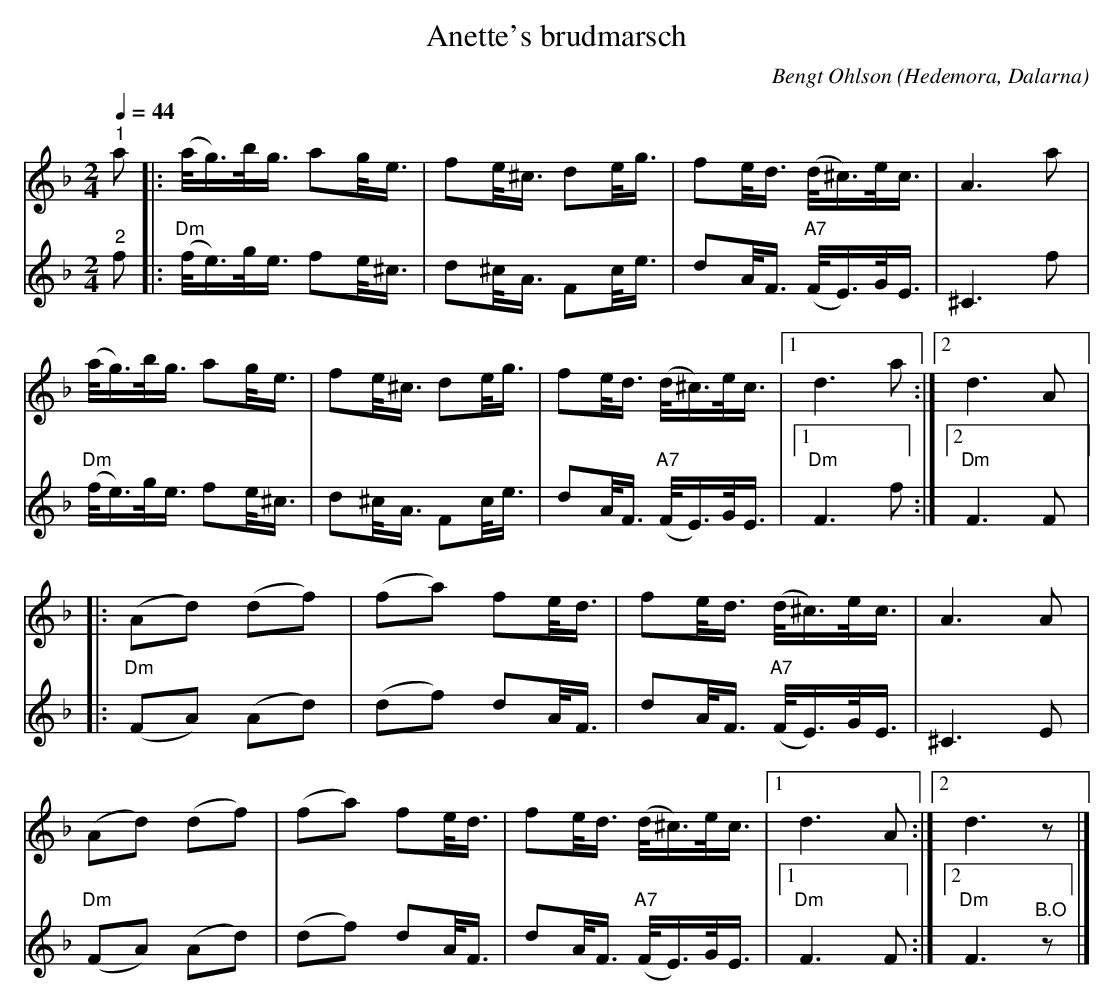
X:1
T:Anette's brudmarsch
C:Bengt Ohlson
O:Hedemora, Dalarna
L:1/16
Q:1/4=44
M:2/4
K:Dm
V:1
"^1" a2 |: (a<g)b<g a2g<e | f2e<^c d2e<g | f2e<d (d<^c)e<c | A6 a2 |
(a<g)b<g a2g<e | f2e<^c d2e<g | f2e<d (d<^c)e<c |1 d6 a2 :|2 d6 A2 |:
(A2d2) (d2f2) | (f2a2) f2e<d | f2e<d (d<^c)e<c | A6 A2 |
(A2d2) (d2f2) | (f2a2) f2e<d | f2e<d (d<^c)e<c |1 d6 A2 :|2 d6 z2 |]
V:2
"^2" f2 |:"Dm" (f<e)g<e f2e<^c | d2^c<A F2c<e | d2A<F "A7"(F<E)G<E | ^C6 f2 |
"Dm" (f<e)g<e f2e<^c | d2^c<A F2c<e | d2A<F "A7"(F<E)G<E |1 "Dm"F6 f2 :|2 "Dm"F6 F2 |:
"Dm" (F2A2) (A2d2) | (d2f2) d2A<F | d2A<F "A7" (F<E)G<E | ^C6 E2 |
"Dm" (F2A2) (A2d2) | (d2f2) d2A<F | d2A<F "A7"(F<E)G<E |1 "Dm"F6 F2 :|2 "Dm"F6 "^B.O" z2 |]
